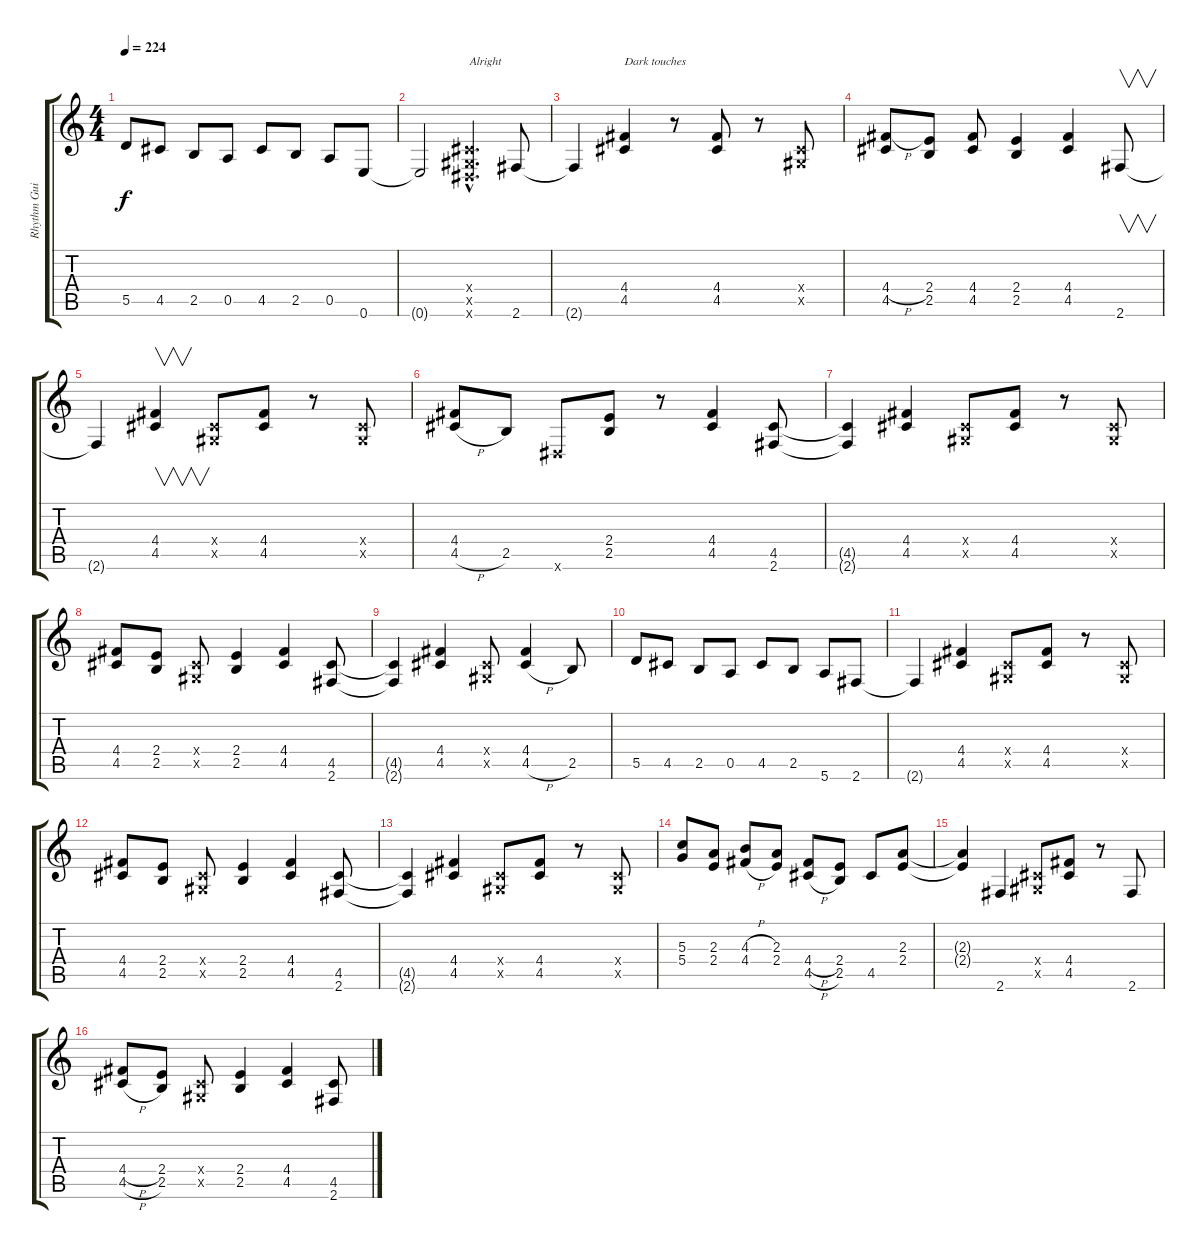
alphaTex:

\track ("Rhythm Guitar" "Rhythm Gui") {instrument distortionguitar}
\staff {score tabs}
\tuning (E4 B3 G3 D3 A2 E2) {hide}
\ts (4 4)
\tempo 224
\clef g2
\ks c
5.5.8{dy f} 4.5.8 2.5.8 0.5.8 4.5.8 2.5.8 0.5.8 0.6.8 |
0.6{t}.2 (-1.4{hac x} -1.5{hac x} -1.6{hac x}).4{d txt "Alright"} 2.6.8 |
2.6{t}.4 (4.4 4.5).4{txt "Dark touches"} r.8 (4.4 4.5).8 r.8 (-1.4{x} -1.5{x}).8 |
(4.4{h} 4.5).8 (2.4 2.5).8 (4.4 4.5).8 (2.4 2.5).4 (4.4 4.5).4 2.6.8{v} |
2.6{t}.4 (4.4 4.5).4{v} (-1.4{x} -1.5{x}).8 (4.4 4.5).8 r.8 (-1.4{x} -1.5{x}).8 |
(4.4 4.5{h}).8 2.5.8 -1.6{x}.8 (2.4 2.5).8 r.8 (4.4 4.5).4 (4.5 2.6).8 |
(4.5{t} 2.6{t}).4 (4.4 4.5).4 (-1.4{x} -1.5{x}).8 (4.4 4.5).8 r.8 (-1.4{x} -1.5{x}).8 |
(4.4 4.5).8 (2.4 2.5).8 (-1.4{x} -1.5{x}).8 (2.4 2.5).4 (4.4 4.5).4 (4.5 2.6).8 |
(4.5{t} 2.6{t}).4 (4.4 4.5).4 (-1.4{x} -1.5{x}).8 (4.4 4.5{h}).4 2.5.8 |
5.5.8 4.5.8 2.5.8 0.5.8 4.5.8 2.5.8 5.6.8 2.6.8 |
2.6{t}.4 (4.4 4.5).4 (-1.4{x} -1.5{x}).8 (4.4 4.5).8 r.8 (-1.4{x} -1.5{x}).8 |
(4.4 4.5).8 (2.4 2.5).8 (-1.4{x} -1.5{x}).8 (2.4 2.5).4 (4.4 4.5).4 (4.5 2.6).8 |
(4.5{t} 2.6{t}).4 (4.4 4.5).4 (-1.4{x} -1.5{x}).8 (4.4 4.5).8 r.8 (-1.4{x} -1.5{x}).8 |
(5.3 5.4).8 (2.3 2.4).8 (4.3{h} 4.4{h}).8 (2.3 2.4).8 (4.4{h} 4.5{h}).8 (2.4 2.5).8 4.5.8 (2.3 2.4).8 |
(2.3{t} 2.4{t}).4 2.6.4 (-1.4{x} -1.5{x}).8 (4.4 4.5).8 r.8 2.6.8 |
(4.4{h} 4.5{h}).8 (2.4 2.5).8 (-1.4{x} -1.5{x}).8 (2.4 2.5).4 (4.4 4.5).4 (4.5 2.6).8
